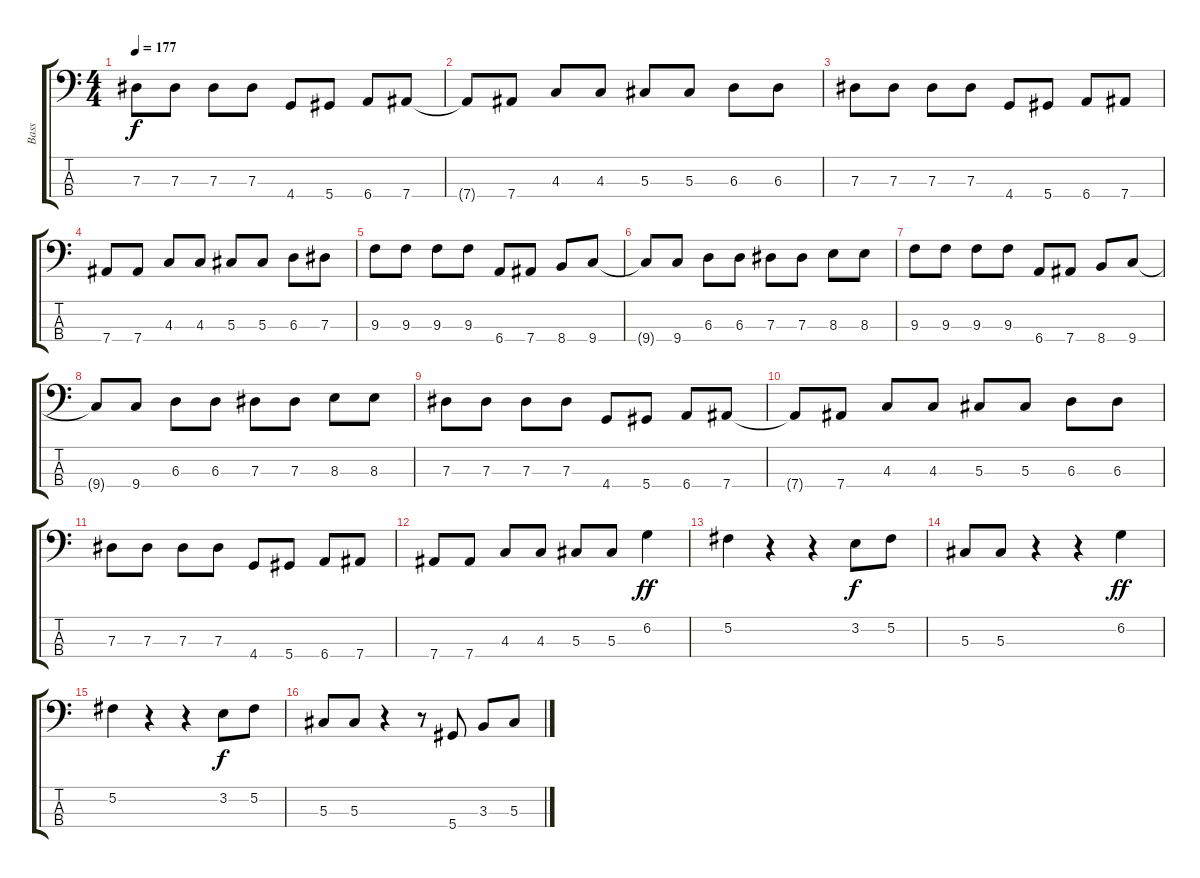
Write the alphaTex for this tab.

\track ("Bass" "Bass") {instrument electricbassfinger}
\staff {score tabs}
\tuning (Gb2 Db2 Ab1 Eb1) {hide}
\ts (4 4)
\tempo 177
\clef f4
\ks c
7.3.8{dy f} 7.3.8 7.3.8 7.3.8 4.4.8 5.4.8 6.4.8 7.4.8 |
7.4{t}.8 7.4.8 4.3.8 4.3.8 5.3.8 5.3.8 6.3.8 6.3.8 |
7.3.8 7.3.8 7.3.8 7.3.8 4.4.8 5.4.8 6.4.8 7.4.8 |
7.4.8 7.4.8 4.3.8 4.3.8 5.3.8 5.3.8 6.3.8 7.3.8 |
9.3.8 9.3.8 9.3.8 9.3.8 6.4.8 7.4.8 8.4.8 9.4.8 |
9.4{t}.8 9.4.8 6.3.8 6.3.8 7.3.8 7.3.8 8.3.8 8.3.8 |
9.3.8 9.3.8 9.3.8 9.3.8 6.4.8 7.4.8 8.4.8 9.4.8 |
9.4{t}.8 9.4.8 6.3.8 6.3.8 7.3.8 7.3.8 8.3.8 8.3.8 |
7.3.8 7.3.8 7.3.8 7.3.8 4.4.8 5.4.8 6.4.8 7.4.8 |
7.4{t}.8 7.4.8 4.3.8 4.3.8 5.3.8 5.3.8 6.3.8 6.3.8 |
7.3.8 7.3.8 7.3.8 7.3.8 4.4.8 5.4.8 6.4.8 7.4.8 |
7.4.8 7.4.8 4.3.8 4.3.8 5.3.8 5.3.8 6.2.4{dy ff} |
5.2.4 r.4 r.4 3.2.8{dy f} 5.2.8 |
5.3.8 5.3.8 r.4 r.4 6.2.4{dy ff} |
5.2.4 r.4 r.4 3.2.8{dy f} 5.2.8 |
5.3.8 5.3.8 r.4 r.8 5.4.8 3.3.8 5.3.8
